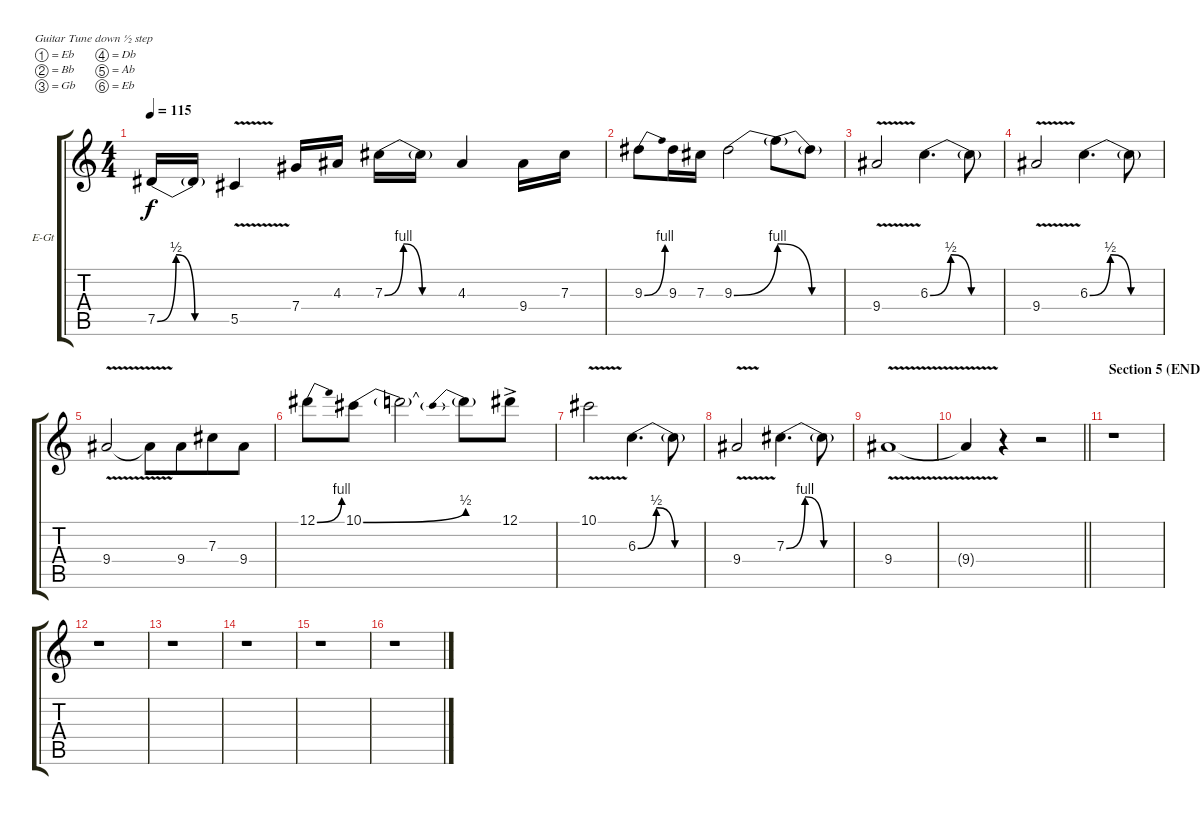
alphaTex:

\bracketExtendMode groupsimilarinstruments
\firstSystemTrackNameOrientation horizontal
\otherSystemsTrackNameOrientation horizontal
\track ("Gtr - Solo" "E-Gt") {instrument overdrivenguitar}
\staff {score tabs}
\tuning (Eb4 Bb3 Gb3 Db3 Ab2 Eb2)
\ts (4 4)
\tempo 115
\clef g2
\ks aminor
7.5{be (bendrelease 0 0 30 2 30 2 60 0)}.16{dy f} 7.5{be (hold 0 0 60 0) t}.16 5.5{v}.4 7.4.16 4.3.16 7.3{be (bendrelease 0 0 30 4 30 4 60 0)}.16 7.3{be (hold 0 0 60 0) t}.16 4.3.4 9.4.16 7.3.16 |
9.3{be (bend 0 0 60 4)}.8 9.3.16 7.3.16 9.3{be (bend 0 0 60 4)}.2 9.3{be (release 0 4 60 0) t}.8 9.3{be (hold 0 0 60 0) t}.8 |
9.4{v}.2 6.3{be (bendrelease 0 0 30 2 30 2 60 0)}.4{d} 6.3{be (hold 0 0 60 0) t}.8 |
9.4{v}.2 6.3{be (bendrelease 0 0 30 2 30 2 60 0)}.4{d} 6.3{be (hold 0 0 60 0) t}.8 |
9.4{v}.2 9.4{v t}.8 9.4.8{beam merge} 7.3.8 9.4.8 |
12.1{be (bend 0 0 60 4)}.8 10.1{be (bend 0 0 60 2)}.8 10.1{t}.2 10.1{be (prebend 0 2 60 2) t}.8 12.1{ac}.8 |
10.1{v}.2 6.3{be (bendrelease 0 0 30 2 30 2 60 0)}.4{d} 6.3{be (hold 0 0 60 0) t}.8 |
9.4{v}.2 7.3{be (bendrelease 0 0 30 4 30 4 60 0)}.4{d} 7.3{be (hold 0 0 60 0) t}.8 |
9.4{v}.1 |
\barLineRight lightlight
9.4{v t}.4 r.4 r.2 |
\section ("" "Section 5 (END)")
r.1 |
r.1 |
r.1 |
r.1 |
r.1 |
r.1
